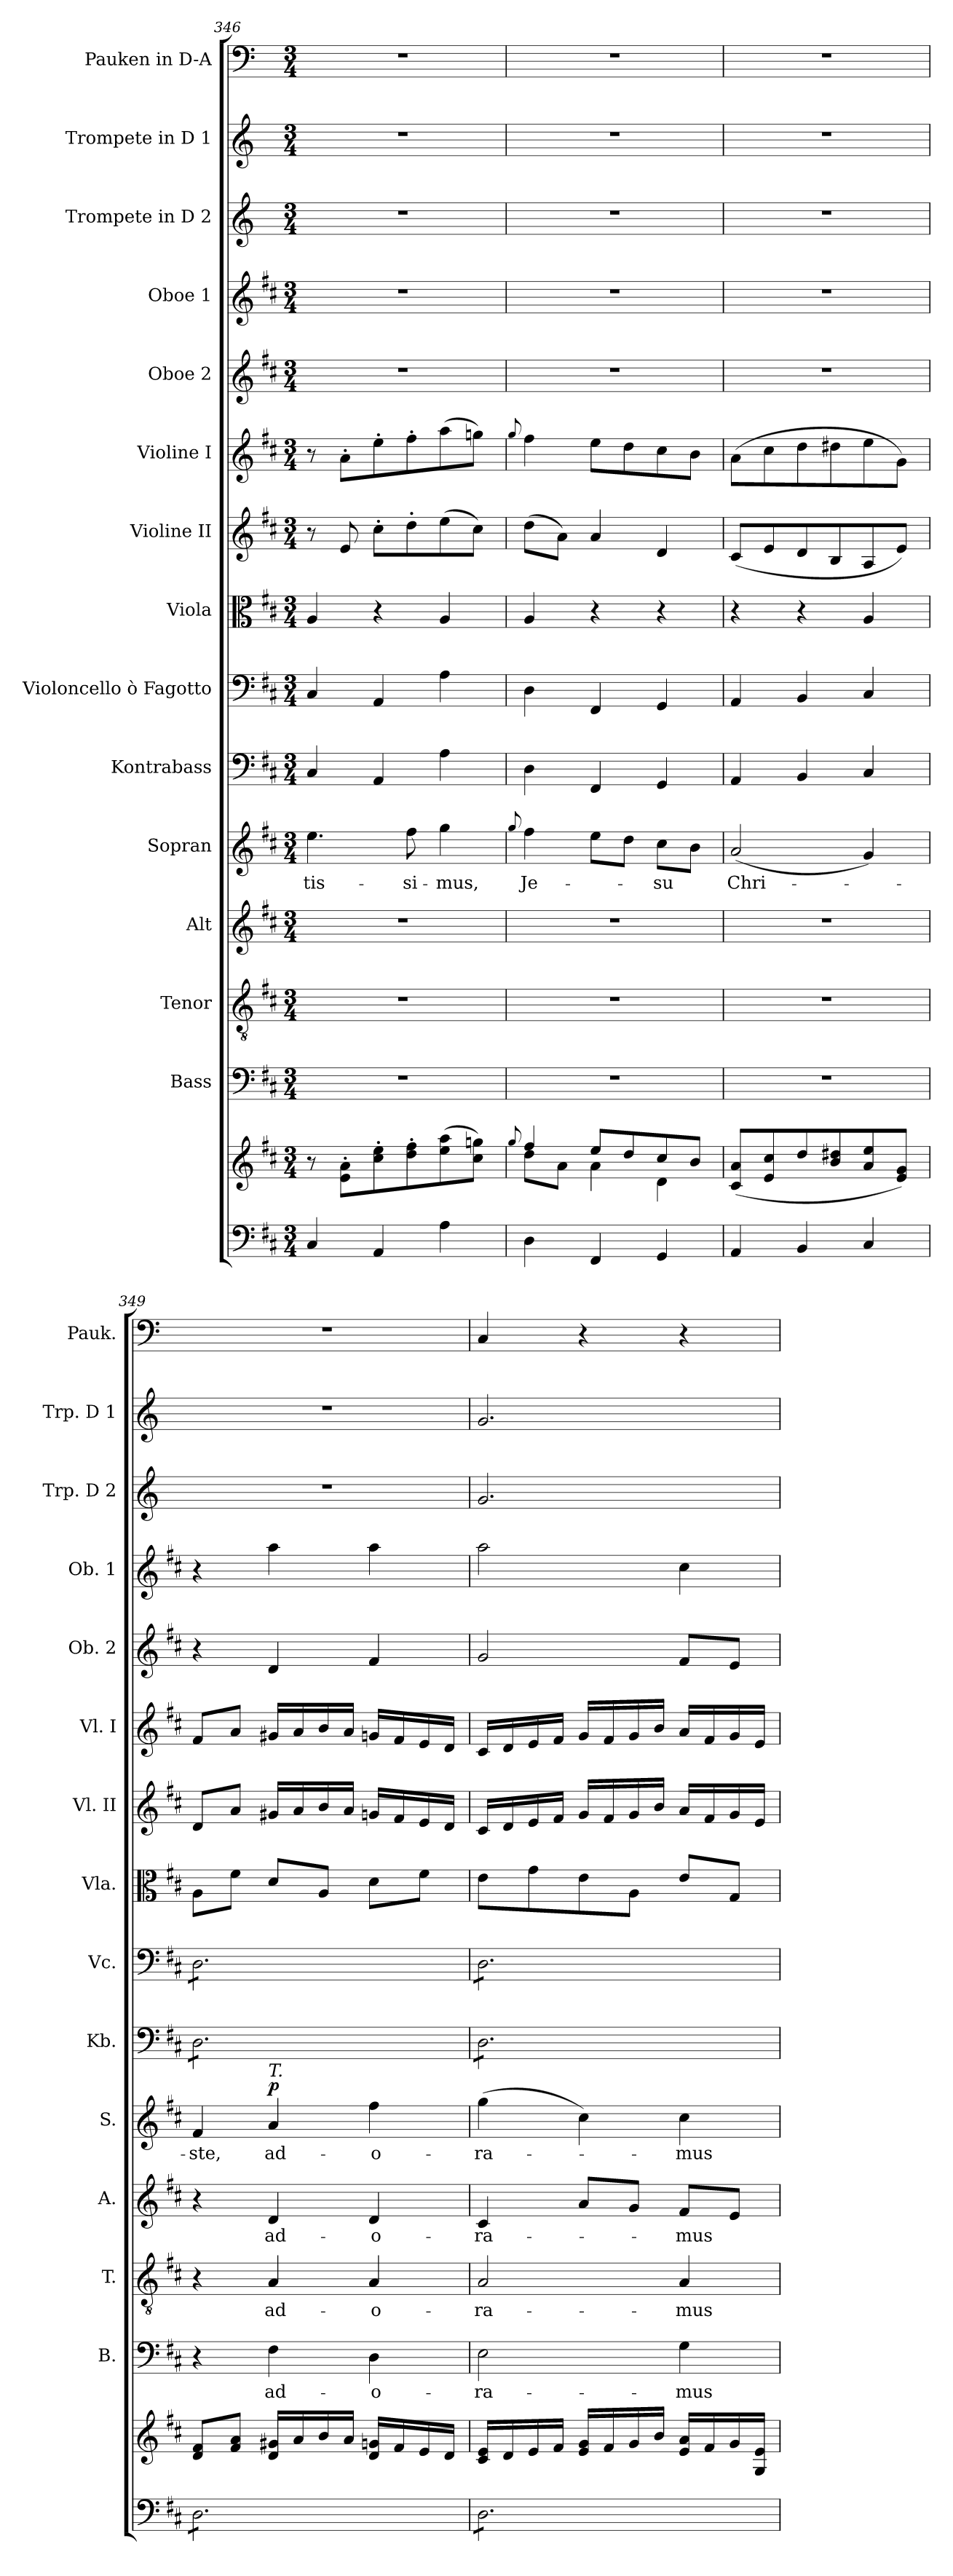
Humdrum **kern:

**kern	**kern	**kern	**text	**kern	**text	**kern	**text	**kern	**text	**dynam	**kern	**kern	**kern	**kern	**kern	**kern	**kern	**kern	**kern	**kern
*part15	*part15	*part14	*part14	*part13	*part13	*part12	*part12	*part11	*part11	*part11	*part10	*part9	*part8	*part7	*part6	*part5	*part4	*part3	*part2	*part1
*staff16	*staff15	*staff14	*staff14	*staff13	*staff13	*staff12	*staff12	*staff11	*staff11	*staff11	*staff10	*staff9	*staff8	*staff7	*staff6	*staff5	*staff4	*staff3	*staff2	*staff1
*	*	*I"Bass	*	*I"Tenor	*	*I"Alt	*	*I"Sopran	*	*	*I"Kontrabass	*I"Violoncello ò Fagotto	*I"Viola	*I"Violine II	*I"Violine I	*I"Oboe 2	*I"Oboe 1	*I"Trompete in D 2	*I"Trompete in D 1	*I"Pauken in D-A
*	*	*I'B.	*	*I'T.	*	*I'A.	*	*I'S.	*	*	*I'Kb.	*I'Vc.	*I'Vla.	*I'Vl. II	*I'Vl. I	*I'Ob. 2	*I'Ob. 1	*I'Trp. D 2	*I'Trp. D 1	*I'Pauk.
*clefF4	*clefG2	*clefF4	*	*clefGv2	*	*clefG2	*	*clefG2	*	*	*clefF4	*clefF4	*clefC3	*clefG2	*clefG2	*clefG2	*clefG2	*clefG2	*clefG2	*clefF4
*	*	*	*	*	*	*	*	*	*	*	*ITrd7c12	*	*	*	*	*	*	*ITrd-1c-2	*ITrd-1c-2	*ITrd-1c-2
*k[f#c#]	*k[f#c#]	*k[f#c#]	*	*k[f#c#]	*	*k[f#c#]	*	*k[f#c#]	*	*	*k[f#c#]	*k[f#c#]	*k[f#c#]	*k[f#c#]	*k[f#c#]	*k[f#c#]	*k[f#c#]	*k[f#c#]	*k[f#c#]	*k[f#c#]
*D:	*D:	*D:	*	*D:	*	*D:	*	*D:	*	*	*D:	*D:	*D:	*D:	*D:	*D:	*D:	*D:	*D:	*D:
*M3/4	*M3/4	*M3/4	*	*M3/4	*	*M3/4	*	*M3/4	*	*	*M3/4	*M3/4	*M3/4	*M3/4	*M3/4	*M3/4	*M3/4	*M3/4	*M3/4	*M3/4
=346	=346	=346	=346	=346	=346	=346	=346	=346	=346	=346	=346	=346	=346	=346	=346	=346	=346	=346	=346	=346
!	!	!	!	!	!	!	!	!	!LO:LY:b	!	!	!	!	!	!	!	!	!	!	!
4C#/	8r	2.r	.	2.r	.	2.r	.	4.ee\	-tis-	.	4CC#/	4C#/	4A/	8r	8r	2.r	2.r	2.r	2.r	2.r
.	8e\'> 8a\'>L	.	.	.	.	.	.	.	.	.	.	.	.	8e/	8a'>\L	.	.	.	.	.
4AA/	8cc#\'> 8ee\'>	.	.	.	.	.	.	.	.	.	4AAA/	4AA/	4r	8cc#'>\L	8ee'>\	.	.	.	.	.
!	!	!	!	!	!	!	!	!	!LO:LY:b	!	!	!	!	!	!	!	!	!	!	!
.	8dd\'> 8ff#\'>	.	.	.	.	.	.	8ff#\	-si-	.	.	.	.	8dd'>\	8ff#'>\	.	.	.	.	.
!	!	!	!	!	!	!	!	!	!LO:LY:b	!	!	!	!	!	!	!	!	!	!	!
4A\	(>8ee\ 8aa\	.	.	.	.	.	.	4gg\	-mus,	.	4AA\	4A\	4A/	(>8ee\	(>8aa\	.	.	.	.	.
.	8cc#\ 8ggn\J)	.	.	.	.	.	.	.	.	.	.	.	.	8cc#\J)	8ggn\J)	.	.	.	.	.
=347	=347	=347	=347	=347	=347	=347	=347	=347	=347	=347	=347	=347	=347	=347	=347	=347	=347	=347	=347	=347
.	8qqgg/	.	.	.	.	.	.	8qqgg/	.	.	.	.	.	.	8qqgg/	.	.	.	.	.
*	*^	*	*	*	*	*	*	*	*	*	*	*	*	*	*	*	*	*	*	*
!	!	!	!	!	!	!	!	!	!	!LO:LY:b	!	!	!	!	!	!	!	!	!	!	!
4D\	4ff#/	8dd\L	2.r	.	2.r	.	2.r	.	4ff#\	Je-	.	4DD\	4D\	4A/	(>8dd\L	4ff#\	2.r	2.r	2.r	2.r	2.r
.	.	8a\J	.	.	.	.	.	.	.	.	.	.	.	.	8a\J)	.	.	.	.	.	.
4FF#/	8ee/L	4a\	.	.	.	.	.	.	8ee\L	.	.	4FFF#/	4FF#/	4r	4a/	8ee\L	.	.	.	.	.
.	8dd/	.	.	.	.	.	.	.	8dd\J	.	.	.	.	.	.	8dd\	.	.	.	.	.
!	!	!	!	!	!	!	!	!	!	!LO:LY:b	!	!	!	!	!	!	!	!	!	!	!
4GG/	8cc#/	4d\	.	.	.	.	.	.	8cc#\L	-su	.	4GGG/	4GG/	4r	4d/	8cc#\	.	.	.	.	.
.	8b/J	.	.	.	.	.	.	.	8b\J	.	.	.	.	.	.	8b\J	.	.	.	.	.
*	*v	*v	*	*	*	*	*	*	*	*	*	*	*	*	*	*	*	*	*	*	*
=348	=348	=348	=348	=348	=348	=348	=348	=348	=348	=348	=348	=348	=348	=348	=348	=348	=348	=348	=348	=348
!	!	!	!	!	!	!	!	!	!LO:LY:b	!	!	!	!	!	!	!	!	!	!	!
4AA/	(<8c#/ 8a/L	2.r	.	2.r	.	2.r	.	(<2a/	Chri-	.	4AAA/	4AA/	4r	(<8c#/L	(>8a\L	2.r	2.r	2.r	2.r	2.r
.	8e/ 8cc#/	.	.	.	.	.	.	.	.	.	.	.	.	8e/	8cc#\	.	.	.	.	.
4BB/	8dd/	.	.	.	.	.	.	.	.	.	4BBB/	4BB/	4r	8d/	8dd\	.	.	.	.	.
.	8b/ 8dd#X/	.	.	.	.	.	.	.	.	.	.	.	.	8B/	8dd#X\	.	.	.	.	.
4C#/	8a/ 8ee/	.	.	.	.	.	.	4g/)	.	.	4CC#/	4C#/	4A/	8A/	8ee\	.	.	.	.	.
.	8e/ 8g/J)	.	.	.	.	.	.	.	.	.	.	.	.	8e/J)	8g\J)	.	.	.	.	.
=349	=349	=349	=349	=349	=349	=349	=349	=349	=349	=349	=349	=349	=349	=349	=349	=349	=349	=349	=349	=349
!	!	!	!	!	!	!	!	!	!LO:LY:b	!	!	!	!	!	!	!	!	!	!	!
*tremolo	*	*	*	*	*	*	*	*	*	*	*	*	*	*	*	*	*	*	*	*
*	*	*	*	*	*	*	*	*	*	*	*tremolo	*	*	*	*	*	*	*	*	*
*	*	*	*	*	*	*	*	*	*	*	*	*tremolo	*	*	*	*	*	*	*	*
8D\L	8d/ 8f#/L	4r	.	4r	.	4r	.	4f#/	-ste,	.	8DD\L	8D\L	8A\L	8d/L	8f#/L	4r	4r	2.r	2.r	2.r
8D\	8f#/ 8a/J	.	.	.	.	.	.	.	.	.	8DD\	8D\	8f#\J	8a/J	8a/J	.	.	.	.	.
!	!	!	!	!	!	!	!	!LO:TX:a:i:t=T.	!	!	!	!	!	!	!	!	!	!	!	!
!	!	!	!LO:LY:b	!	!LO:LY:b	!	!LO:LY:b	!	!LO:LY:b	!LO:DY:a	!	!	!	!	!	!	!	!	!	!
8D\	16d/ 16g#X/LL	4F#\	ad-	4A/	ad-	4d/	ad-	4a/	ad-	p	8DD\	8D\	8d/L	16g#X/LL	16g#X/LL	4d/	4aa\	.	.	.
.	16a/	.	.	.	.	.	.	.	.	.	.	.	.	16a/	16a/	.	.	.	.	.
8D\	16b/	.	.	.	.	.	.	.	.	.	8DD\	8D\	8A/J	16b/	16b/	.	.	.	.	.
.	16a/JJ	.	.	.	.	.	.	.	.	.	.	.	.	16a/JJ	16a/JJ	.	.	.	.	.
!	!	!	!LO:LY:b	!	!LO:LY:b	!	!LO:LY:b	!	!LO:LY:b	!	!	!	!	!	!	!	!	!	!	!
8D\	16d/ 16gn/LL	4D\	-o-	4A/	-o-	4d/	-o-	4ff#\	-o-	.	8DD\	8D\	8d\L	16gn/LL	16gn/LL	4f#/	4aa\	.	.	.
.	16f#/	.	.	.	.	.	.	.	.	.	.	.	.	16f#/	16f#/	.	.	.	.	.
8D\J	16e/	.	.	.	.	.	.	.	.	.	8DD\J	8D\J	8f#\J	16e/	16e/	.	.	.	.	.
.	16d/JJ	.	.	.	.	.	.	.	.	.	.	.	.	16d/JJ	16d/JJ	.	.	.	.	.
=350	=350	=350	=350	=350	=350	=350	=350	=350	=350	=350	=350	=350	=350	=350	=350	=350	=350	=350	=350	=350
!	!	!	!LO:LY:b	!	!LO:LY:b	!	!LO:LY:b	!	!LO:LY:b	!	!	!	!	!	!	!	!	!	!	!
8D\L	16c#/ 16e/LL	2E\	-ra-	2A/	-ra-	4c#/	-ra-	(>4gg\	-ra-	.	8DD\L	8D\L	8e\L	16c#/LL	16c#/LL	2g/	2aa\	2.a/	2.a/	4D/
.	16d/	.	.	.	.	.	.	.	.	.	.	.	.	16d/	16d/	.	.	.	.	.
8D\	16e/	.	.	.	.	.	.	.	.	.	8DD\	8D\	8g\	16e/	16e/	.	.	.	.	.
.	16f#/JJ	.	.	.	.	.	.	.	.	.	.	.	.	16f#/JJ	16f#/JJ	.	.	.	.	.
8D\	16e/ 16g/LL	.	.	.	.	8a/L	.	4cc#\)	.	.	8DD\	8D\	8e\	16g/LL	16g/LL	.	.	.	.	4r
.	16f#/	.	.	.	.	.	.	.	.	.	.	.	.	16f#/	16f#/	.	.	.	.	.
8D\	16g/	.	.	.	.	8g/J	.	.	.	.	8DD\	8D\	8A\J	16g/	16g/	.	.	.	.	.
.	16b/JJ	.	.	.	.	.	.	.	.	.	.	.	.	16b/JJ	16b/JJ	.	.	.	.	.
!	!	!	!LO:LY:b	!	!LO:LY:b	!	!LO:LY:b	!	!LO:LY:b	!	!	!	!	!	!	!	!	!	!	!
8D\	16e/ 16a/LL	4G\	-mus	4A/	-mus	8f#/L	-mus	4cc#\	-mus	.	8DD\	8D\	8e/L	16a/LL	16a/LL	8f#/L	4cc#\	.	.	4r
.	16f#/	.	.	.	.	.	.	.	.	.	.	.	.	16f#/	16f#/	.	.	.	.	.
8D\J	16g/	.	.	.	.	8e/J	.	.	.	.	8DD\J	8D\J	8G/J	16g/	16g/	8e/J	.	.	.	.
*	*	*	*	*	*	*	*	*	*	*	*	*Xtremolo	*	*	*	*	*	*	*	*
*	*	*	*	*	*	*	*	*	*	*	*Xtremolo	*	*	*	*	*	*	*	*	*
*Xtremolo	*	*	*	*	*	*	*	*	*	*	*	*	*	*	*	*	*	*	*	*
.	16G/ 16e/JJ	.	.	.	.	.	.	.	.	.	.	.	.	16e/JJ	16e/JJ	.	.	.	.	.
=	=	=	=	=	=	=	=	=	=	=	=	=	=	=	=	=	=	=	=	=
*-	*-	*-	*-	*-	*-	*-	*-	*-	*-	*-	*-	*-	*-	*-	*-	*-	*-	*-	*-	*-
